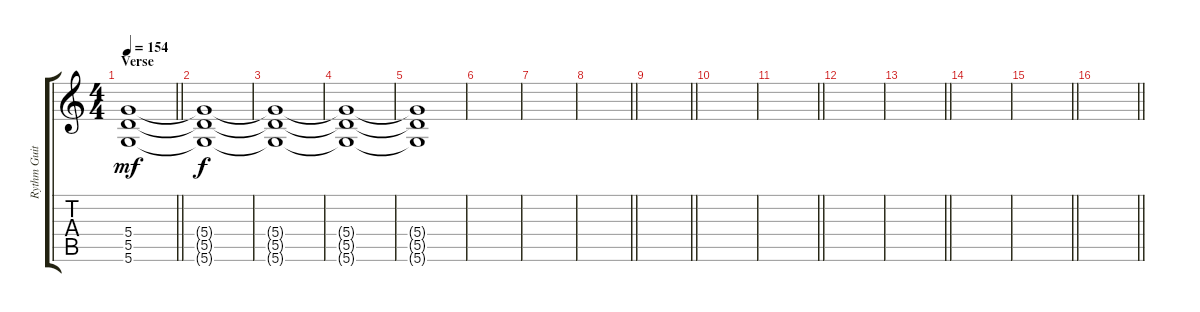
\track ("Rythm Guitar" "Rythm Guit") {instrument distortionguitar}
\staff {score tabs}
\tuning (E4 B3 G3 D3 A2 D2) {hide}
\ts (4 4)
\section ("" "Verse")
\tempo 154
\clef g2
\barLineRight lightlight
\ks c
(5.4 5.5 5.6).1{dy mf volume 2} |
\section ("" "")
(5.4{t} 5.5{t} 5.6{t}).1{dy f} |
(5.4{t} 5.5{t} 5.6{t}).1 |
(5.4{t} 5.5{t} 5.6{t}).1 |
(5.4{t} 5.5{t} 5.6{t}).1 |
|
|
\barLineRight lightlight
|
\barLineRight lightlight
|
|
\barLineRight lightlight
|
|
\barLineRight lightlight
|
|
\barLineRight lightlight
|
\barLineRight lightlight
